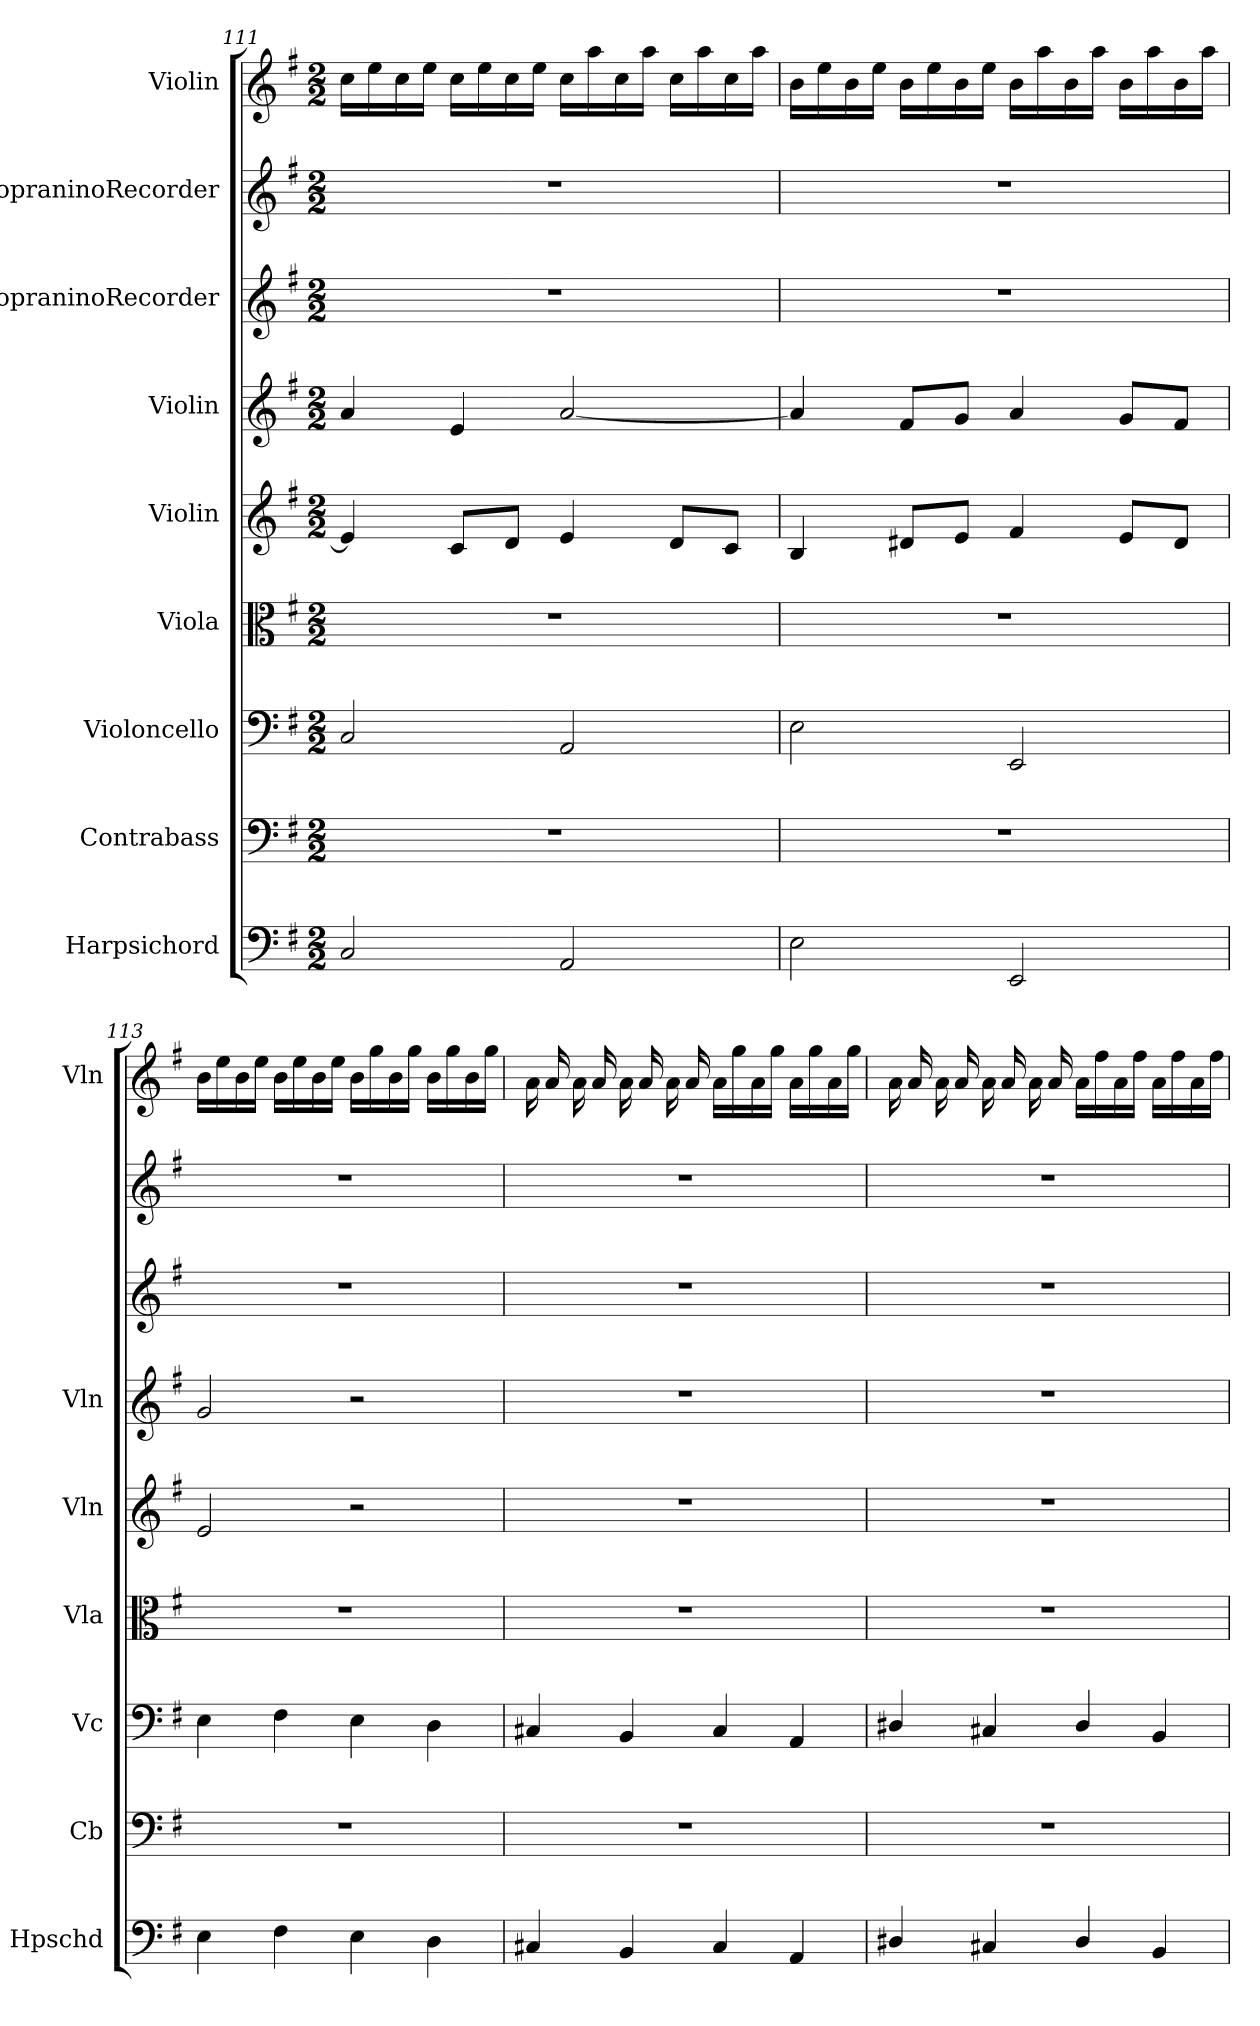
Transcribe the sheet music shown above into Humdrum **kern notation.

**kern	**kern	**kern	**kern	**kern	**kern	**kern	**kern	**kern
*part9	*part8	*part7	*part6	*part5	*part4	*part3	*part2	*part1
*staff9	*staff8	*staff7	*staff6	*staff5	*staff4	*staff3	*staff2	*staff1
*I"Harpsichord	*I"Contrabass	*I"Violoncello	*I"Viola	*I"Violin	*I"Violin	*I"SopraninoRecorder	*I"SopraninoRecorder	*I"Violin
*I'Hpschd	*I'Cb	*I'Vc	*I'Vla	*I'Vln	*I'Vln	*	*	*I'Vln
*clefF4	*clefF4	*clefF4	*clefC3	*clefG2	*clefG2	*clefG2	*clefG2	*clefG2
*k[f#]	*k[f#]	*k[f#]	*k[f#]	*k[f#]	*k[f#]	*k[f#]	*k[f#]	*k[f#]
*G:	*G:	*G:	*G:	*G:	*G:	*G:	*G:	*G:
*M2/2	*M2/2	*M2/2	*M2/2	*M2/2	*M2/2	*M2/2	*M2/2	*M2/2
=111	=111	=111	=111	=111	=111	=111	=111	=111
2C/	1r	2C/	1r	4e/]	4a/	1r	1r	16cc\LL
.	.	.	.	.	.	.	.	16ee\
.	.	.	.	.	.	.	.	16cc\
.	.	.	.	.	.	.	.	16ee\JJ
.	.	.	.	8c/L	4e/	.	.	16cc\LL
.	.	.	.	.	.	.	.	16ee\
.	.	.	.	8d/J	.	.	.	16cc\
.	.	.	.	.	.	.	.	16ee\JJ
2AA/	.	2AA/	.	4e/	[2a/	.	.	16cc\LL
.	.	.	.	.	.	.	.	16aa\
.	.	.	.	.	.	.	.	16cc\
.	.	.	.	.	.	.	.	16aa\JJ
.	.	.	.	8d/L	.	.	.	16cc\LL
.	.	.	.	.	.	.	.	16aa\
.	.	.	.	8c/J	.	.	.	16cc\
.	.	.	.	.	.	.	.	16aa\JJ
=112	=112	=112	=112	=112	=112	=112	=112	=112
2E\	1r	2E\	1r	4B/	4a/]	1r	1r	16b\LL
.	.	.	.	.	.	.	.	16ee\
.	.	.	.	.	.	.	.	16b\
.	.	.	.	.	.	.	.	16ee\JJ
.	.	.	.	8d#X/L	8f#/L	.	.	16b\LL
.	.	.	.	.	.	.	.	16ee\
.	.	.	.	8e/J	8g/J	.	.	16b\
.	.	.	.	.	.	.	.	16ee\JJ
2EE/	.	2EE/	.	4f#/	4a/	.	.	16b\LL
.	.	.	.	.	.	.	.	16aa\
.	.	.	.	.	.	.	.	16b\
.	.	.	.	.	.	.	.	16aa\JJ
.	.	.	.	8e/L	8g/L	.	.	16b\LL
.	.	.	.	.	.	.	.	16aa\
.	.	.	.	8d#/J	8f#/J	.	.	16b\
.	.	.	.	.	.	.	.	16aa\JJ
=113	=113	=113	=113	=113	=113	=113	=113	=113
4E\	1r	4E\	1r	2e/	2g/	1r	1r	16b\LL
.	.	.	.	.	.	.	.	16ee\
.	.	.	.	.	.	.	.	16b\
.	.	.	.	.	.	.	.	16ee\JJ
4F#\	.	4F#\	.	.	.	.	.	16b\LL
.	.	.	.	.	.	.	.	16ee\
.	.	.	.	.	.	.	.	16b\
.	.	.	.	.	.	.	.	16ee\JJ
4E\	.	4E\	.	2r	2r	.	.	16b\LL
.	.	.	.	.	.	.	.	16gg\
.	.	.	.	.	.	.	.	16b\
.	.	.	.	.	.	.	.	16gg\JJ
4D\	.	4D\	.	.	.	.	.	16b\LL
.	.	.	.	.	.	.	.	16gg\
.	.	.	.	.	.	.	.	16b\
.	.	.	.	.	.	.	.	16gg\JJ
=114	=114	=114	=114	=114	=114	=114	=114	=114
4C#X/	1r	4C#X/	1r	1r	1r	1r	1r	16a\
.	.	.	.	.	.	.	.	16a/
.	.	.	.	.	.	.	.	16a\
.	.	.	.	.	.	.	.	16a/
4BB/	.	4BB/	.	.	.	.	.	16a\
.	.	.	.	.	.	.	.	16a/
.	.	.	.	.	.	.	.	16a\
.	.	.	.	.	.	.	.	16a/
4C#/	.	4C#/	.	.	.	.	.	16a\LL
.	.	.	.	.	.	.	.	16gg\
.	.	.	.	.	.	.	.	16a\
.	.	.	.	.	.	.	.	16gg\JJ
4AA/	.	4AA/	.	.	.	.	.	16a\LL
.	.	.	.	.	.	.	.	16gg\
.	.	.	.	.	.	.	.	16a\
.	.	.	.	.	.	.	.	16gg\JJ
=115	=115	=115	=115	=115	=115	=115	=115	=115
4D#X/	1r	4D#X/	1r	1r	1r	1r	1r	16a\
.	.	.	.	.	.	.	.	16a/
.	.	.	.	.	.	.	.	16a\
.	.	.	.	.	.	.	.	16a/
4C#X/	.	4C#X/	.	.	.	.	.	16a\
.	.	.	.	.	.	.	.	16a/
.	.	.	.	.	.	.	.	16a\
.	.	.	.	.	.	.	.	16a/
4D#/	.	4D#/	.	.	.	.	.	16a\LL
.	.	.	.	.	.	.	.	16ff#\
.	.	.	.	.	.	.	.	16a\
.	.	.	.	.	.	.	.	16ff#\JJ
4BB/	.	4BB/	.	.	.	.	.	16a\LL
.	.	.	.	.	.	.	.	16ff#\
.	.	.	.	.	.	.	.	16a\
.	.	.	.	.	.	.	.	16ff#\JJ
=	=	=	=	=	=	=	=	=
*-	*-	*-	*-	*-	*-	*-	*-	*-
